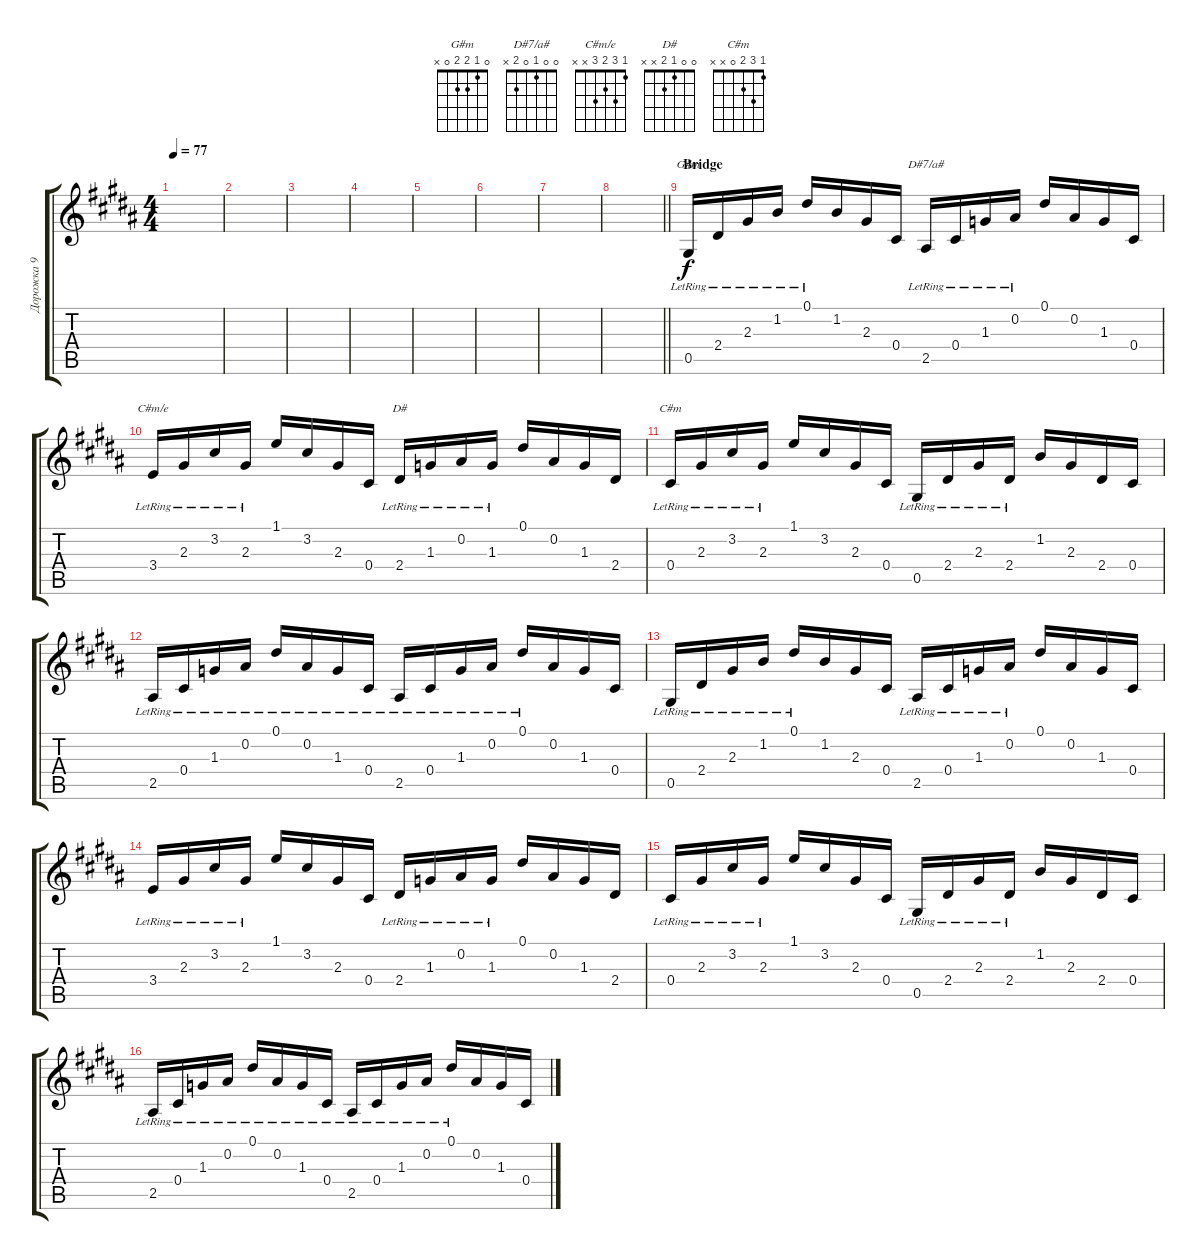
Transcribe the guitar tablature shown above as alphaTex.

\track ("Дорожка 9" "Дорожка 9") {instrument acousticguitarsteel}
\staff {score tabs}
\tuning (Eb4 Bb3 Gb3 Db3 Ab2 Db2) {hide}
\chord ("G#m" 0 1 2 2 0 x)
\chord ("D#7/a#" 0 0 1 0 2 x)
\chord ("C#m/e" 1 3 2 3 x x)
\chord ("D#" 0 0 1 2 x x)
\chord ("C#m" 1 3 2 0 x x)
\ts (4 4)
\tempo 77
\clef g2
\ks g#minor
|
|
|
|
|
|
|
\barLineRight lightlight
|
\section ("" "Bridge")
0.5{lr}.16{ch "G#m"} 2.4{lr}.16 2.3{lr}.16 1.2{lr}.16 0.1{lr}.16 1.2.16 2.3.16 0.4.16 2.5{lr}.16{ch "D#7/a#"} 0.4{lr}.16 1.3{lr}.16 0.2{lr}.16 0.1.16 0.2.16 1.3.16 0.4.16 |
3.4{lr}.16{ch "C#m/e"} 2.3{lr}.16 3.2{lr}.16 2.3{lr}.16 1.1.16 3.2.16 2.3.16 0.4.16 2.4{lr}.16{ch "D#"} 1.3{lr}.16 0.2{lr}.16 1.3{lr}.16 0.1.16 0.2.16 1.3.16 2.4.16 |
0.4{lr}.16{ch "C#m"} 2.3{lr}.16 3.2{lr}.16 2.3{lr}.16 1.1.16 3.2.16 2.3.16 0.4.16 0.5{lr}.16 2.4{lr}.16 2.3{lr}.16 2.4{lr}.16 1.2.16 2.3.16 2.4.16 0.4.16 |
2.5{lr}.16 0.4{lr}.16 1.3{lr}.16 0.2{lr}.16 0.1{lr}.16 0.2{lr}.16 1.3{lr}.16 0.4{lr}.16 2.5{lr}.16 0.4{lr}.16 1.3{lr}.16 0.2{lr}.16 0.1{lr}.16 0.2.16 1.3.16 0.4.16 |
0.5{lr}.16 2.4{lr}.16 2.3{lr}.16 1.2{lr}.16 0.1{lr}.16 1.2.16 2.3.16 0.4.16 2.5{lr}.16 0.4{lr}.16 1.3{lr}.16 0.2{lr}.16 0.1.16 0.2.16 1.3.16 0.4.16 |
3.4{lr}.16 2.3{lr}.16 3.2{lr}.16 2.3{lr}.16 1.1.16 3.2.16 2.3.16 0.4.16 2.4{lr}.16 1.3{lr}.16 0.2{lr}.16 1.3{lr}.16 0.1.16 0.2.16 1.3.16 2.4.16 |
0.4{lr}.16 2.3{lr}.16 3.2{lr}.16 2.3{lr}.16 1.1.16 3.2.16 2.3.16 0.4.16 0.5{lr}.16 2.4{lr}.16 2.3{lr}.16 2.4{lr}.16 1.2.16 2.3.16 2.4.16 0.4.16 |
2.5{lr}.16 0.4{lr}.16 1.3{lr}.16 0.2{lr}.16 0.1{lr}.16 0.2{lr}.16 1.3{lr}.16 0.4{lr}.16 2.5{lr}.16 0.4{lr}.16 1.3{lr}.16 0.2{lr}.16 0.1{lr}.16 0.2.16 1.3.16 0.4.16
